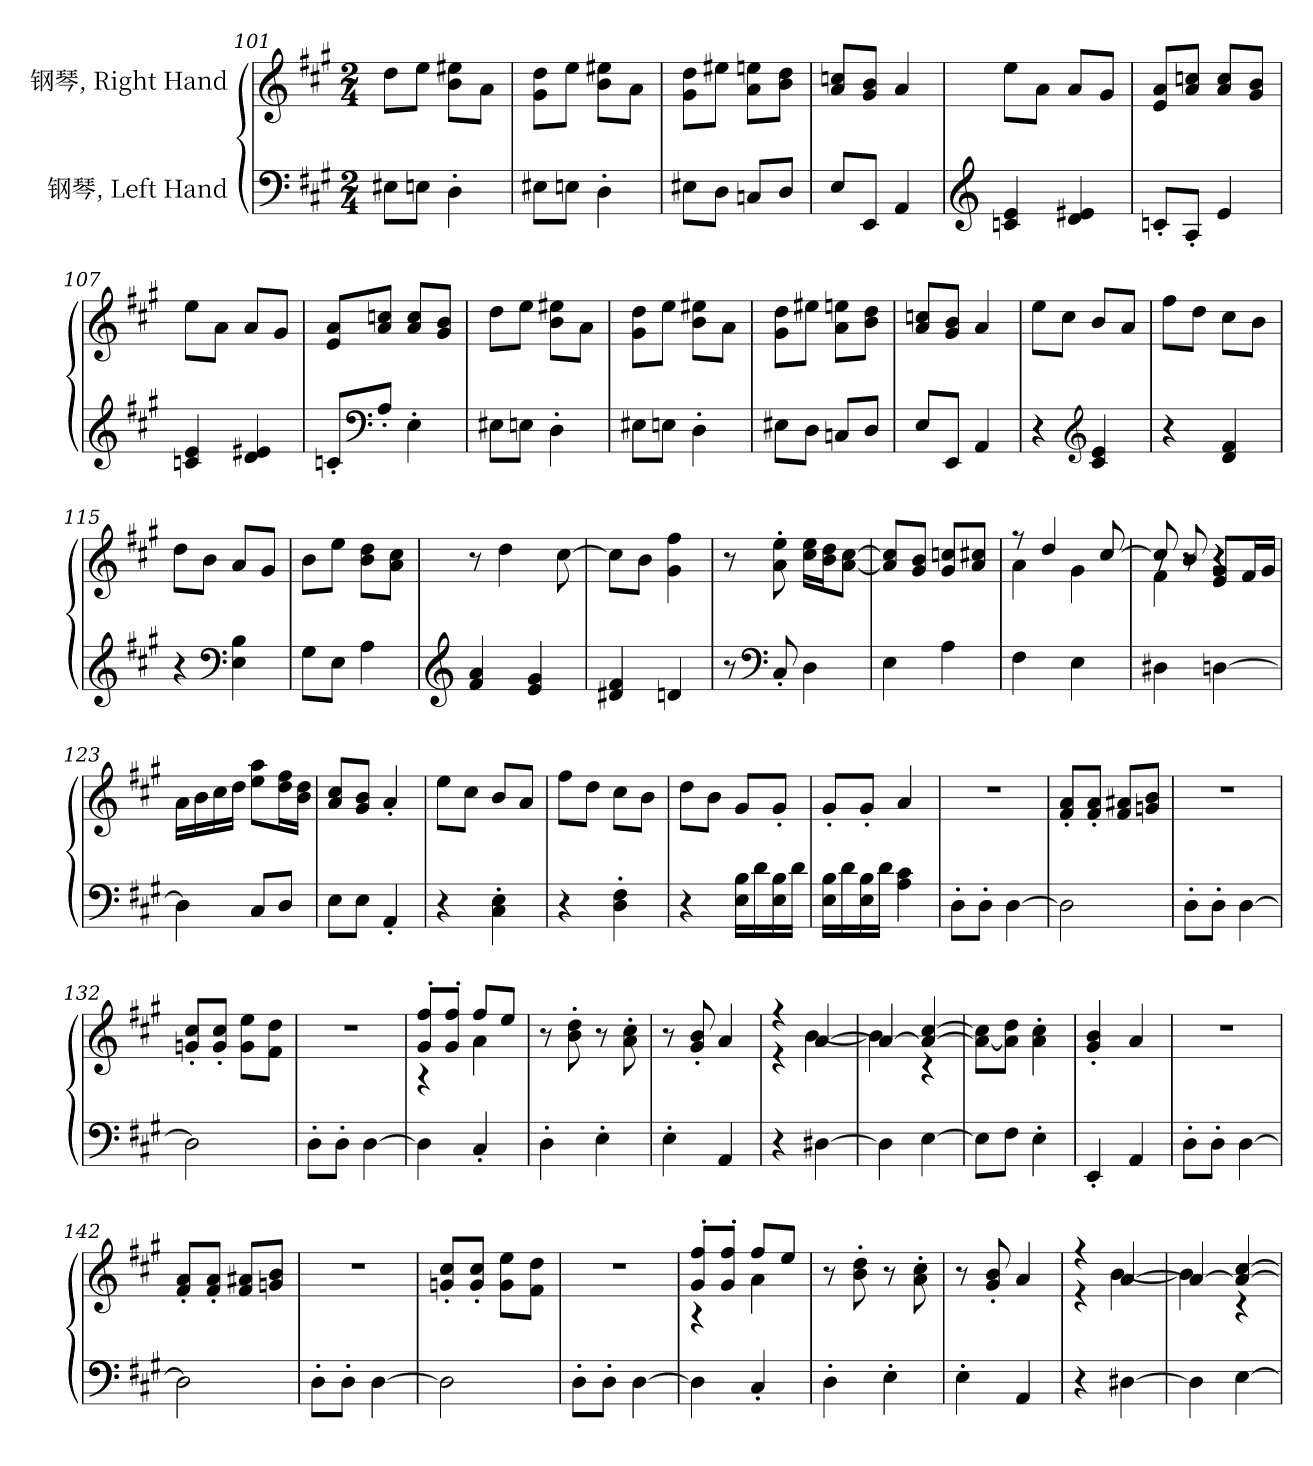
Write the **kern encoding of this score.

**kern	**kern
*part2	*part1
*staff2	*staff1
*I"钢琴, Left Hand	*I"钢琴, Right Hand
*clefF4	*clefG2
*k[f#c#g#]	*k[f#c#g#]
*M2/4	*M2/4
=101	=101
8E#X\L	8dd\L
8En\J	8ee\J
4D'\	8b\ 8ee#X\L
.	8a\J
=102	=102
8E#X\L	8g#\ 8dd\L
8En\J	8ee\J
4D'\	8b\ 8ee#X\L
.	8a\J
=103	=103
8E#X\L	8g#\ 8dd\L
8D\J	8ee#X\J
8Cn/L	8a\ 8een\L
8D/J	8b\ 8dd\J
=104	=104
8E/L	8a/ 8ccn/L
8EE/J	8g#/ 8b/J
4AA/	4a/
!!LO:LB:g=z
=105	=105
*clefG2	*
4cn/ 4e/	8ee\L
.	8a\J
4d/ 4e#X/	8a/L
.	8g#/J
=106	=106
8cn'/L	8e/ 8a/L
8A'/J	8a/ 8ccn/J
4e/	8a/ 8cc/L
.	8g#/ 8b/J
=107	=107
4cn/ 4e/	8ee\L
.	8a\J
4d/ 4e#X/	8a/L
.	8g#/J
=108	=108
8cn'/L	8e/ 8a/L
*clefF4	*
8A'/J	8a/ 8ccn/J
4E'\	8a/ 8cc/L
.	8g#/ 8b/J
=109	=109
8E#X\L	8dd\L
8En\J	8ee\J
4D'\	8b\ 8ee#X\L
.	8a\J
=110	=110
8E#X\L	8g#\ 8dd\L
8En\J	8ee\J
4D'\	8b\ 8ee#X\L
.	8a\J
=111	=111
8E#X\L	8g#\ 8dd\L
8D\J	8ee#X\J
8Cn/L	8a\ 8een\L
8D/J	8b\ 8dd\J
!!LO:LB:g=z
=112	=112
8E/L	8a/ 8ccn/L
8EE/J	8g#/ 8b/J
4AA/	4a/
=113	=113
4r	8ee\L
.	8cc#\J
*clefG2	*
4c#/ 4e/	8b/L
.	8a/J
=114	=114
4r	8ff#\L
.	8dd\J
4d/ 4f#/	8cc#\L
.	8b\J
=115	=115
4r	8dd\L
.	8b\J
*clefF4	*
4E\ 4B\	8a/L
.	8g#/J
=116	=116
8G#\L	8b\L
8E\J	8ee\J
4A\	8b\ 8dd\L
.	8a\ 8cc#\J
=117	=117
*clefG2	*
4f#/ 4a/	8r
.	4dd\
4e/ 4g#/	.
.	[8cc#\
=118	=118
4d#X/ 4f#/	8cc#\L]
.	8b\J
4dn/	4g#\ 4ff#\
!!LO:PB:g=z
=119	=119
8r	8r
*clefF4	*
8C#'/	8a\' 8ee\'
4D\	16cc#\ 16ee\LL
.	16b\ 16dd\J
.	[8a\ [8cc#\J
=120	=120
4E\	8a/] 8cc#/]L
.	8g#/ 8b/J
4A\	8g#/ 8ccn/L
.	8a/ 8cc#X/J
=121	=121
*	*^
4F#\	8r	4a\
.	4dd/	.
4E\	.	4g#\
.	[8cc#/	.
=122	=122	=122
*	*	*^
4D#X\	8cc#/]	4f#\	8r
.	8r	.	8b/
[4Dn\	4r	4r	8e/ 8g#/L
.	.	.	16f#/L
.	.	.	16g#/JJ
*	*v	*v	*v
=123	=123
4D\]	16a\LL
.	16b\
.	16cc#\
.	16dd\JJ
8C#/L	8ee\ 8aa\L
8D/J	16dd\ 16ff#\L
.	16b\ 16dd\JJ
=124	=124
8E\L	8a/ 8cc#/L
8E\J	8g#/ 8b/J
4AA'/	4a'/
!!LO:LB:g=z
=125	=125
4r	8ee\L
.	8cc#\J
4C#\' 4E\'	8b/L
.	8a/J
=126	=126
4r	8ff#\L
.	8dd\J
4D\' 4F#\'	8cc#\L
.	8b\J
=127	=127
4r	8dd\L
.	8b\J
16E\ 16B\LL	8g#/L
16d\	.
16E\ 16B\	8g#'/J
16d\JJ	.
=128	=128
16E\ 16B\LL	8g#'/L
16d\	.
16E\ 16B\	8g#'/J
16d\JJ	.
4A\ 4c#\	4a/
=129	=129
8D'\L	2r
8D'\J	.
[4D\	.
=130	=130
2D\]	8f#/' 8a/'L
.	8f#/' 8a/'J
.	8f#/ 8a#X/L
.	8gn/ 8b/J
=131	=131
8D'\L	2r
8D'\J	.
[4D\	.
!!LO:LB:g=z
=132	=132
2D\]	8gn/' 8cc#/'L
.	8g/' 8cc#/'J
.	8g\ 8ee\L
.	8f#\ 8dd\J
=133	=133
8D'\L	2r
8D'\J	.
[4D\	.
=134	=134
*	*^
4D\]	8g#/' 8ff#/'L	4r
.	8g#/' 8ff#/'J	.
4C#'/	8ff#/L	4a\
.	8ee/J	.
*	*v	*v
=135	=135
4D'\	8r
.	8b\' 8dd\'
4E'\	8r
.	8a\' 8cc#\'
=136	=136
4E'\	8r
.	8g#/' 8b/'
4AA/	4a/
=137	=137
*	*^
4r	4r	4r
[4D#X\	[4a/	[4b\
=138	=138	=138
4D#\]	4a/_	4b\]
[4E\	4a/_ [4cc#/	4r
*	*v	*v
=139	=139
8E\L]	8a\_ 8cc#\]L
8F#\J	8a\] 8dd\J
4E'\	4a\' 4cc#\'
=140	=140
4EE'/	4g#/' 4b/'
4AA/	4a/
!!LO:LB:g=z
=141	=141
8D'\L	2r
8D'\J	.
[4D\	.
=142	=142
2D\]	8f#/' 8a/'L
.	8f#/' 8a/'J
.	8f#/ 8a#X/L
.	8gn/ 8b/J
=143	=143
8D'\L	2r
8D'\J	.
[4D\	.
=144	=144
2D\]	8gn/' 8cc#/'L
.	8g/' 8cc#/'J
.	8g\ 8ee\L
.	8f#\ 8dd\J
=145	=145
8D'\L	2r
8D'\J	.
[4D\	.
=146	=146
*	*^
4D\]	8g#/' 8ff#/'L	4r
.	8g#/' 8ff#/'J	.
4C#'/	8ff#/L	4a\
.	8ee/J	.
*	*v	*v
=147	=147
4D'\	8r
.	8b\' 8dd\'
4E'\	8r
.	8a\' 8cc#\'
=148	=148
4E'\	8r
.	8g#/' 8b/'
4AA/	4a/
=149	=149
*	*^
4r	4r	4r
[4D#X\	[4a/	[4b\
!!LO:LB:g=z	!!
=150	=150	=150
4D#\]	4a/_	4b\]
[4E\	4a/_ [4cc#/	4r
*	*v	*v
=	=
*-	*-
